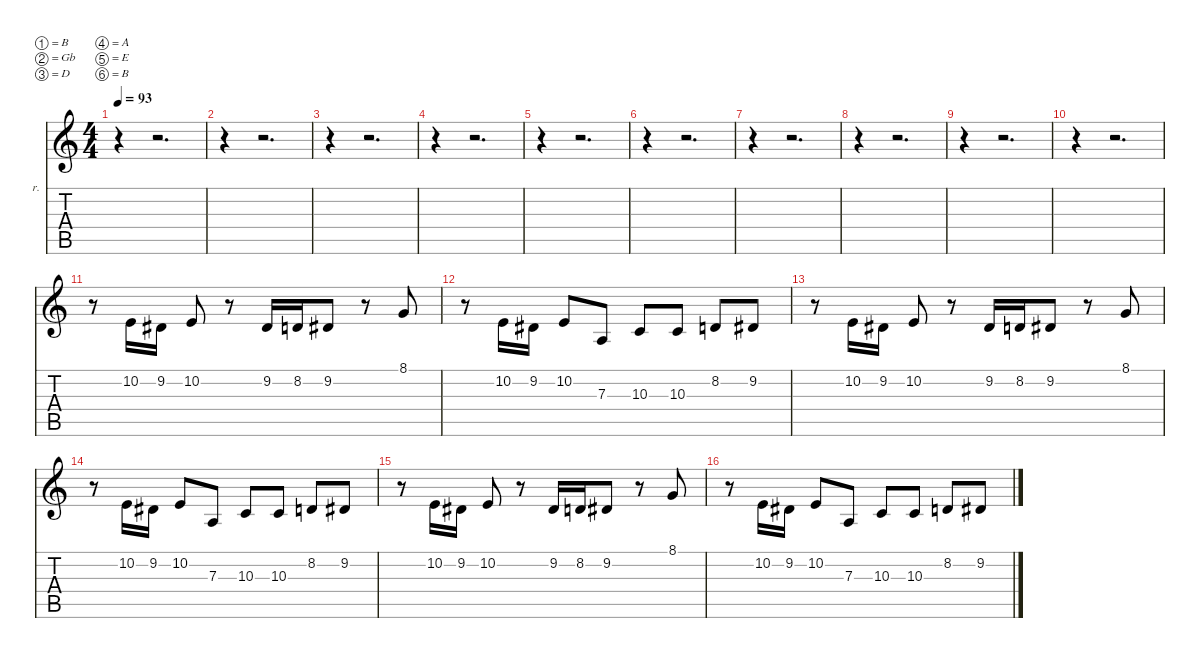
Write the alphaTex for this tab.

\defaultSystemsLayout 2
\hideDynamics
\bracketExtendMode nobrackets
\firstSystemTrackNameOrientation horizontal
\otherSystemsTrackNameOrientation horizontal
\track ("2nd Vocals" "r.") {instrument synthvoice}
\staff {score tabs}
\tuning (B3 Gb3 D3 A2 E2 B1)
\ts (4 4)
\scale
1.04096
\tempo 93
\accidentals auto
\clef g2
\ottava regular
\simile none
\ks c
r.4{dy f beam Down} r.2{d beam Down} |
\scale
0.959042 r.4{beam Down} r.2{d beam Down} |
\scale
1.02122 r.4{beam Down} r.2{d beam Down} |
\scale
0.978779 r.4{beam Down} r.2{d beam Down} |
\scale
1.03833 r.4{beam Down} r.2{d beam Down} |
\scale
0.961674 r.4{beam Down} r.2{d beam Down} |
\scale
1.03833 r.4{beam Down} r.2{d beam Down} |
\scale
0.961674 r.4{beam Down} r.2{d beam Down} |
\scale
1.03043 r.4{beam Down} r.2{d beam Down} |
\scale
0.969568 r.4{beam Down} r.2{d beam Down} |
\scale
1.03043 r.8{beam Down} 10.2.16{beam Up} 9.2{acc #}.16{beam Up} 10.2.8{beam Up} r.8{beam Up} 9.2{acc #}.16{beam Up} 8.2.16{beam Up} 9.2{acc #}.8{beam Up} r.8{beam Up} 8.1.8{beam Up} |
\scale
0.969568 r.8{beam Down} 10.2.16{beam Up} 9.2{acc #}.16{beam Up} 10.2.8{beam Up} 7.3.8{beam Up} 10.3.8{beam Up} 10.3.8{beam Up} 8.2.8{beam Up} 9.2{acc #}.8{beam Up} |
\scale
1.03043 r.8{beam Down} 10.2.16{beam Up} 9.2{acc #}.16{beam Up} 10.2.8{beam Up} r.8{beam Up} 9.2{acc #}.16{beam Up} 8.2.16{beam Up} 9.2{acc #}.8{beam Up} r.8{beam Up} 8.1.8{beam Up} |
\scale
0.969568 r.8{beam Down} 10.2.16{beam Up} 9.2{acc #}.16{beam Up} 10.2.8{beam Up} 7.3.8{beam Up} 10.3.8{beam Up} 10.3.8{beam Up} 8.2.8{beam Up} 9.2{acc #}.8{beam Up} |
\scale
1.03043 r.8{beam Down} 10.2.16{beam Up} 9.2{acc #}.16{beam Up} 10.2.8{beam Up} r.8{beam Up} 9.2{acc #}.16{beam Up} 8.2.16{beam Up} 9.2{acc #}.8{beam Up} r.8{beam Up} 8.1.8{beam Up} |
\scale
0.969568 r.8{beam Down} 10.2.16{beam Up} 9.2{acc #}.16{beam Up} 10.2.8{beam Up} 7.3.8{beam Up} 10.3.8{beam Up} 10.3.8{beam Up} 8.2.8{beam Up} 9.2{acc #}.8{beam Up}
